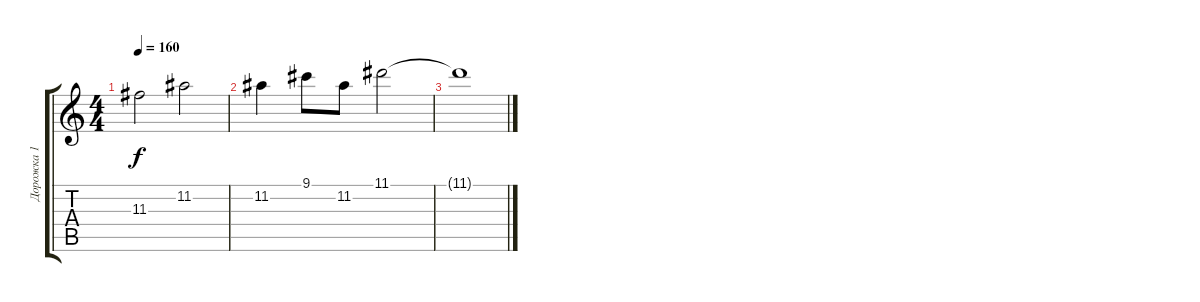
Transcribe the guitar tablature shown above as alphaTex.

\track ("Дорожка 1" "Дорожка 1") {instrument acousticguitarsteel}
\staff {score tabs}
\tuning (E4 B3 G3 D3 A2 E2) {hide}
\ts (4 4)
\tempo 160
\clef g2
\ks c
11.3.2{dy f} 11.2.2 |
11.2.4 9.1.8 11.2.8 11.1.2 |
11.1{t}.1
